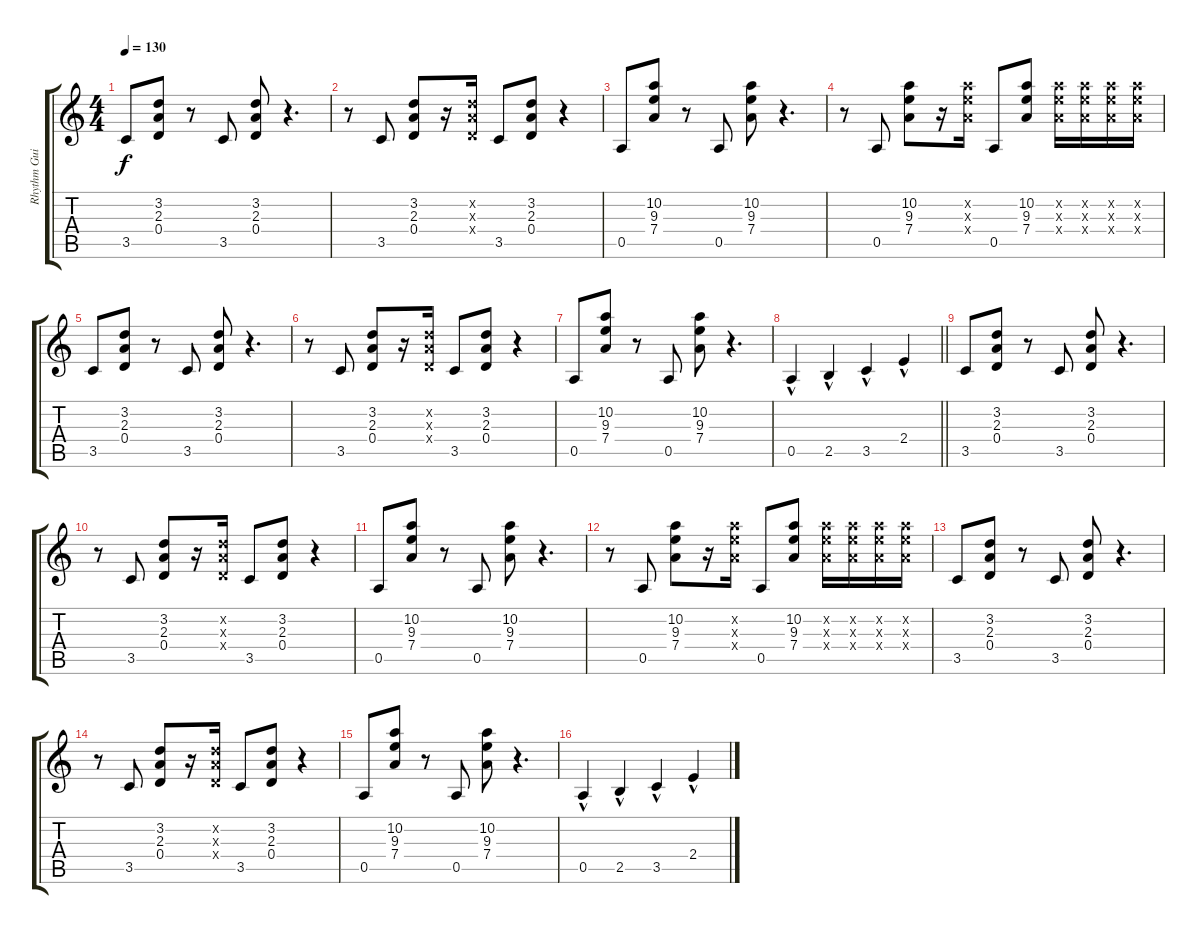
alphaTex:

\track ("Rhythm Guitar" "Rhythm Gui") {instrument distortionguitar}
\staff {score tabs}
\tuning (E4 B3 G3 D3 A2 E2) {hide}
\ts (4 4)
\tempo 130
\clef g2
\ks c
3.5.8{dy f} (3.2 2.3 0.4).8 r.8 3.5.8 (3.2 2.3 0.4).8 r.4{d} |
r.8 3.5.8 (3.2 2.3 0.4).8 r.16 (3.2{x} 2.3{x} 0.4{x}).16 3.5.8 (3.2 2.3 0.4).8 r.4 |
0.5.8 (10.2 9.3 7.4).8 r.8 0.5.8 (10.2 9.3 7.4).8 r.4{d} |
r.8 0.5.8 (10.2 9.3 7.4).8 r.16 (10.2{x} 9.3{x} 7.4{x}).16 0.5.8 (10.2 9.3 7.4).8 (10.2{x} 9.3{x} 7.4{x}).16 (10.2{x} 9.3{x} 7.4{x}).16 (10.2{x} 9.3{x} 7.4{x}).16 (10.2{x} 9.3{x} 7.4{x}).16 |
3.5.8 (3.2 2.3 0.4).8 r.8 3.5.8 (3.2 2.3 0.4).8 r.4{d} |
r.8 3.5.8 (3.2 2.3 0.4).8 r.16 (3.2{x} 2.3{x} 0.4{x}).16 3.5.8 (3.2 2.3 0.4).8 r.4 |
0.5.8 (10.2 9.3 7.4).8 r.8 0.5.8 (10.2 9.3 7.4).8 r.4{d} |
\barLineRight lightlight
0.5{hac}.4 2.5{hac}.4 3.5{hac}.4 2.4{hac}.4 |
3.5.8 (3.2 2.3 0.4).8 r.8 3.5.8 (3.2 2.3 0.4).8 r.4{d} |
r.8 3.5.8 (3.2 2.3 0.4).8 r.16 (3.2{x} 2.3{x} 0.4{x}).16 3.5.8 (3.2 2.3 0.4).8 r.4 |
0.5.8 (10.2 9.3 7.4).8 r.8 0.5.8 (10.2 9.3 7.4).8 r.4{d} |
r.8 0.5.8 (10.2 9.3 7.4).8 r.16 (10.2{x} 9.3{x} 7.4{x}).16 0.5.8 (10.2 9.3 7.4).8 (10.2{x} 9.3{x} 7.4{x}).16 (10.2{x} 9.3{x} 7.4{x}).16 (10.2{x} 9.3{x} 7.4{x}).16 (10.2{x} 9.3{x} 7.4{x}).16 |
3.5.8 (3.2 2.3 0.4).8 r.8 3.5.8 (3.2 2.3 0.4).8 r.4{d} |
r.8 3.5.8 (3.2 2.3 0.4).8 r.16 (3.2{x} 2.3{x} 0.4{x}).16 3.5.8 (3.2 2.3 0.4).8 r.4 |
0.5.8 (10.2 9.3 7.4).8 r.8 0.5.8 (10.2 9.3 7.4).8 r.4{d} |
0.5{hac}.4 2.5{hac}.4 3.5{hac}.4 2.4{hac}.4
